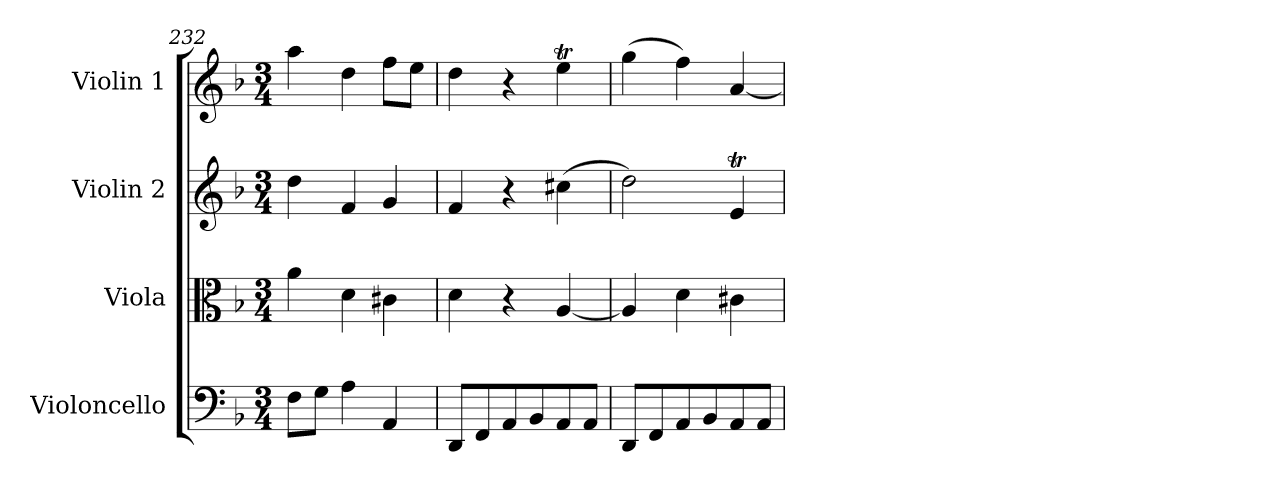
**kern	**kern	**kern	**kern
*part4	*part3	*part2	*part1
*staff4	*staff3	*staff2	*staff1
*I"Violoncello	*I"Viola	*I"Violin 2	*I"Violin 1
*I'Vc	*I'Vla	*I'Vln	*I'Vln
*clefF4	*clefC3	*clefG2	*clefG2
*k[b-]	*k[b-]	*k[b-]	*k[b-]
*M3/4	*M3/4	*M3/4	*M3/4
=232	=232	=232	=232
8F\L	4a\	4dd\	4aa\
8G\J	.	.	.
4A\	4d\	4f/	4dd\
4AA/	4c#X\	4g/	8ff\L
.	.	.	8ee\J
=233	=233	=233	=233
8DD/L	4d\	4f/	4dd\
8FF/	.	.	.
8AA/	4r	4r	4r
8BB-/	.	.	.
8AA/	[4A/	(4cc#X\	4eet\
8AA/J	.	.	.
=234	=234	=234	=234
8DD/L	4A/]	2dd\)	(4gg\
8FF/	.	.	.
8AA/	4d\	.	4ff\)
8BB-/	.	.	.
8AA/	4c#X\	4et/	[4a/
8AA/J	.	.	.
=	=	=	=
*-	*-	*-	*-
